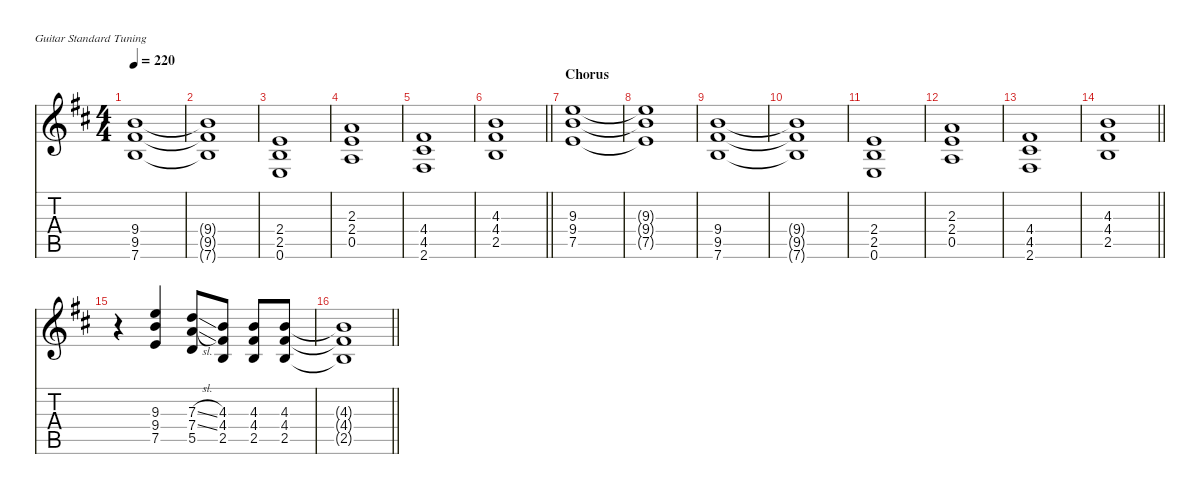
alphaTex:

\defaultSystemsLayout 4
\hideDynamics
\bracketExtendMode nobrackets
\singleTrackTrackNamePolicy hidden
\multiTrackTrackNamePolicy hidden
\otherSystemsTrackNameOrientation horizontal
\track ("Keith Richards" "od.guit.") {defaultSystemsLayout 8 instrument overdrivenguitar}
\staff {score tabs}
\tuning (E4 B3 G3 D3 A2 E2)
\ts (4 4)
\tempo 220
\clef g2
\ks bminor
(9.4{acc forcenatural} 9.5{acc #} 7.6{acc forcenatural}).1{dy f beam Up} |
(9.4{t acc forcenatural} 9.5{t acc #} 7.6{t acc forcenatural}).1{beam Up} |
(2.4{acc forcenatural} 2.5{acc forcenatural} 0.6{acc forcenatural}).1{beam Up} |
(2.3{acc forcenatural} 2.4{acc forcenatural} 0.5{acc forcenatural}).1{beam Up} |
(4.4{acc #} 4.5{acc #} 2.6{acc #}).1{beam Up} |
\barLineRight lightlight
(4.3{acc forcenatural} 4.4{acc #} 2.5{acc forcenatural}).1{beam Up} |
\section ("" "Chorus")
(9.3{acc forcenatural} 9.4{acc forcenatural} 7.5{acc forcenatural}).1{beam Up} |
(9.3{t acc forcenatural} 9.4{t acc forcenatural} 7.5{t acc forcenatural}).1{beam Up} |
(9.4{acc forcenatural} 9.5{acc #} 7.6{acc forcenatural}).1{beam Up} |
(9.4{t acc forcenatural} 9.5{t acc #} 7.6{t acc forcenatural}).1{beam Up} |
(2.4{acc forcenatural} 2.5{acc forcenatural} 0.6{acc forcenatural}).1{beam Up} |
(2.3{acc forcenatural} 2.4{acc forcenatural} 0.5{acc forcenatural}).1{beam Up} |
(4.4{acc #} 4.5{acc #} 2.6{acc #}).1{beam Up} |
\barLineRight lightlight
(4.3{acc forcenatural} 4.4{acc #} 2.5{acc forcenatural}).1{beam Up} |
r.4{beam Down} (9.3{acc forcenatural} 9.4{acc forcenatural} 7.5{acc forcenatural}).4{beam Up} (7.3{sl acc forcenatural} 7.4{sl acc forcenatural} 5.5{acc forcenatural}).8{beam Up} (4.3{acc forcenatural} 4.4{acc #} 2.5{acc forcenatural}).8{beam Up} (4.3{acc forcenatural} 4.4{acc #} 2.5{acc forcenatural}).8{beam Up} (4.3{acc forcenatural} 4.4{acc #} 2.5{acc forcenatural}).8{beam Up} |
\barLineRight lightlight
(4.3{t acc forcenatural} 4.4{t acc #} 2.5{t acc forcenatural}).1{beam Up}
